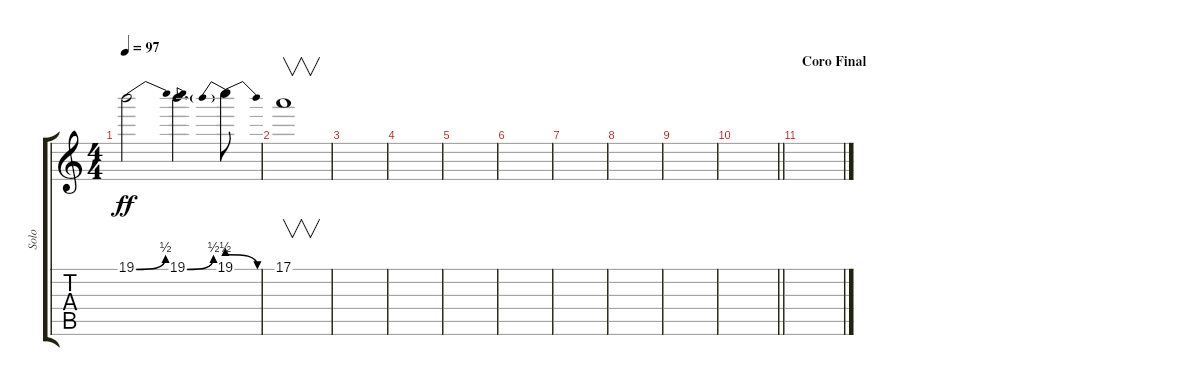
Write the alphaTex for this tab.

\track ("Solo" "Solo") {instrument overdrivenguitar}
\staff {score tabs}
\tuning (E4 B3 G3 D3 A2 E2) {hide}
\ts (4 4)
\tempo 97
\clef g2
\ks c
19.1{be (bend 0 0 60 2)}.2{dy ff} 19.1{be (bend 0 0 60 2)}.4{d} 19.1{be (prebendrelease 0 2 60 0)}.8 |
17.1.1{v} |
|
|
|
|
|
|
|
\barLineRight lightlight
|
\section ("" "Coro Final")
